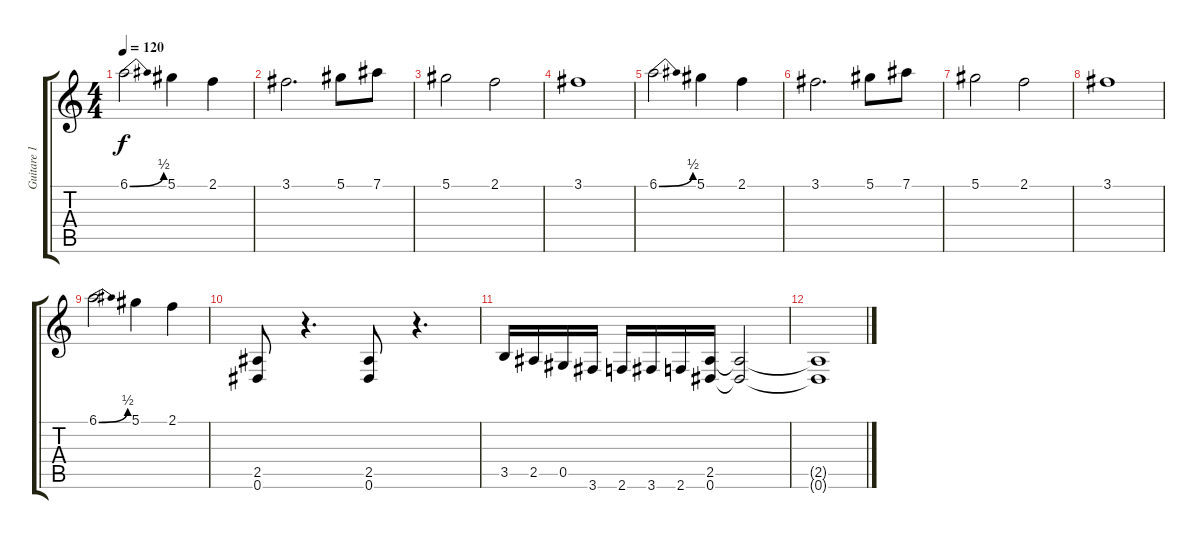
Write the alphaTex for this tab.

\track ("Guitare 1" "Guitare 1") {instrument distortionguitar}
\staff {score tabs}
\tuning (Eb4 Bb3 Gb3 Db3 Ab2 Eb2) {hide}
\ts (4 4)
\tempo 120
\clef g2
\ks c
6.1{be (bend 0 0 60 2)}.2{dy f} 5.1.4 2.1.4 |
3.1.2{d} 5.1.8 7.1.8 |
5.1.2 2.1.2 |
3.1.1 |
6.1{be (bend 0 0 60 2)}.2 5.1.4 2.1.4 |
3.1.2{d} 5.1.8 7.1.8 |
5.1.2 2.1.2 |
3.1.1 |
6.1{be (bend 0 0 60 2)}.2 5.1.4 2.1.4 |
(2.5 0.6).8 r.4{d} (2.5 0.6).8 r.4{d} |
3.5.16 2.5.16 0.5.16 3.6.16 2.6.16 3.6.16 2.6.16 (2.5 0.6).16 (2.5{t} 0.6{t}).2 |
(2.5{t} 0.6{t}).1
